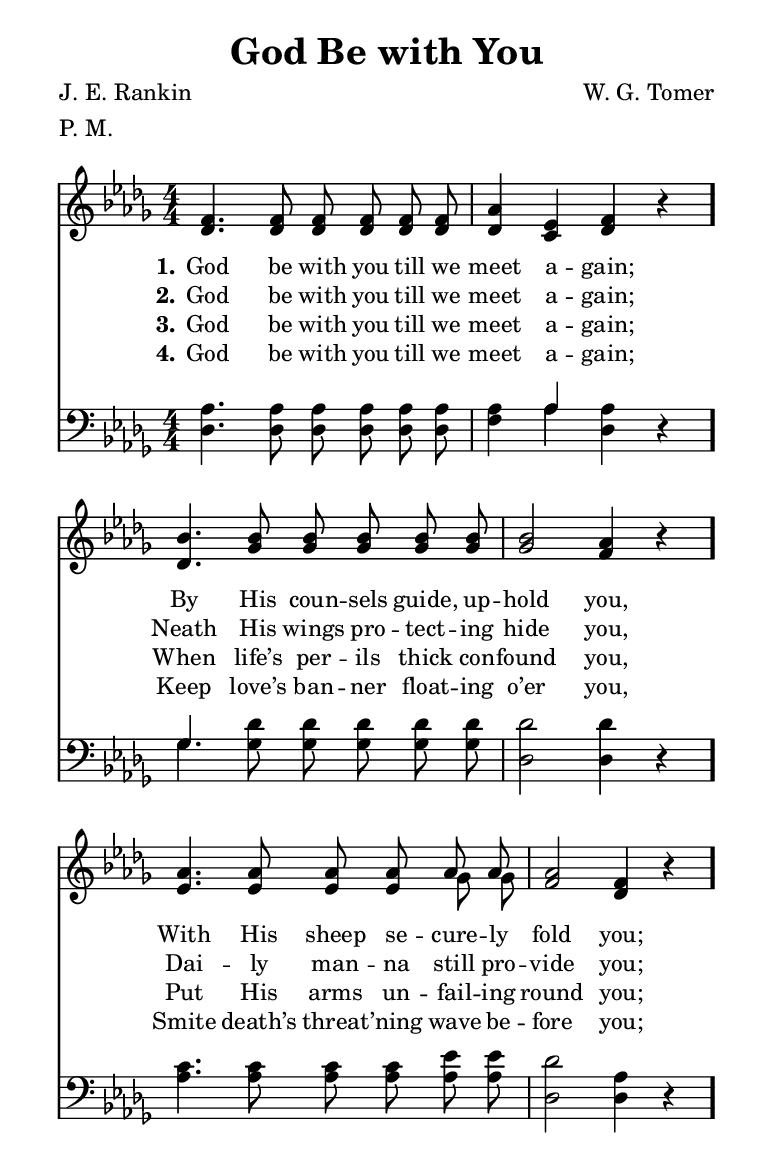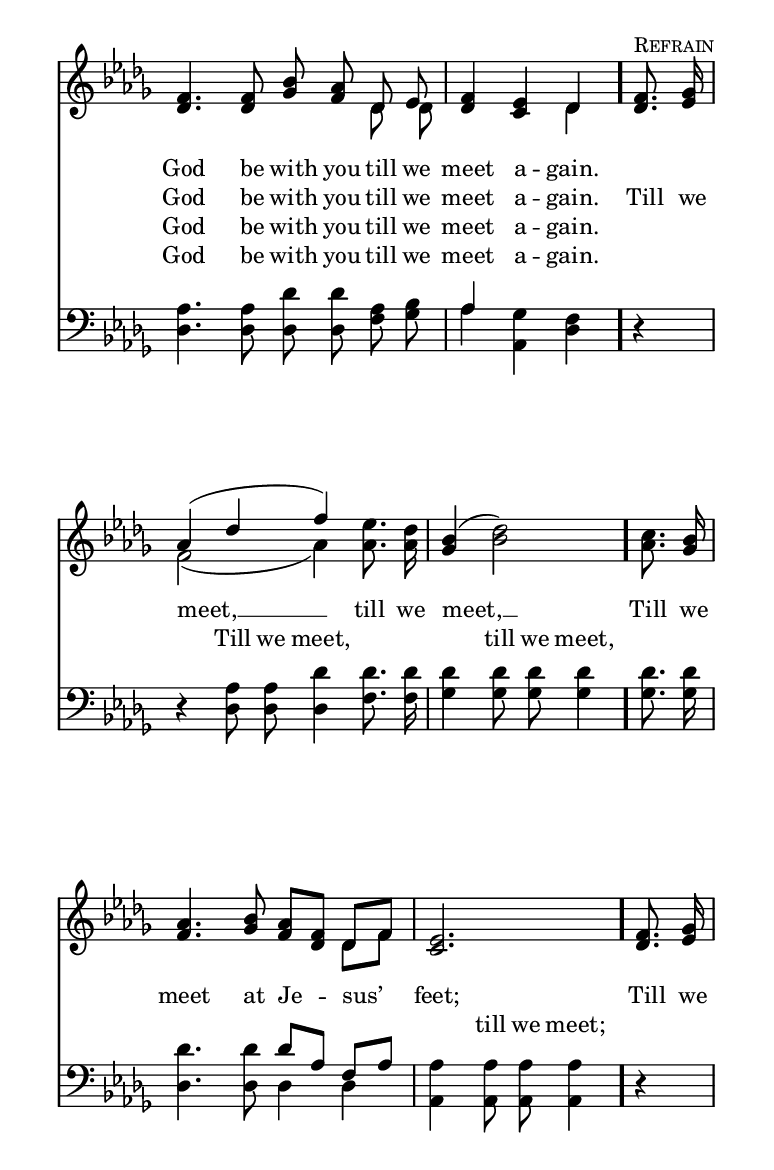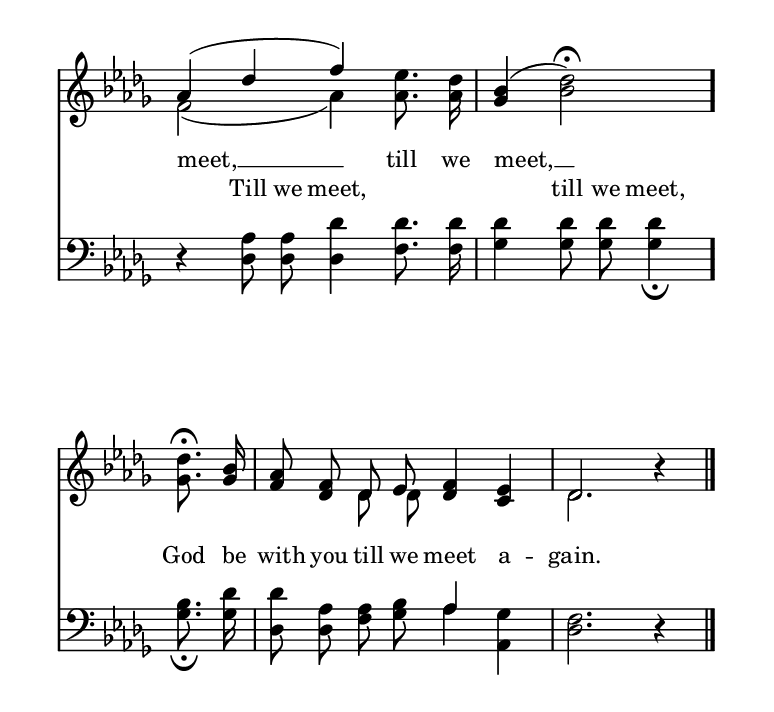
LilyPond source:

\include "common/global.ily"
\paper {
  \include "common/paper.ily"
  ragged-last-bottom = ##t
  system-count = #(cond (is-eogsized 7) (#t #f))
  systems-per-page = #(cond (is-eogsized 5) (#t #f))
}

\header{
  hymnnumber = "159"
  title = "God Be with You"
  tunename = ""
  meter = "P. M."
  poet = "J. E. Rankin"
  composer = "W. G. Tomer"
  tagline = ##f
}

ta = { \tempo 4=80 }
tb = { \tempo 4=40 }

global = {
  \include "common/overrides.ily"
  \override Staff.TimeSignature.style = #'numbered
  \time 4/4
  \override Score.MetronomeMark.transparent = ##t % hide all fermata changes too
  \ta
  \key des \major
  \autoBeamOff
}

notesSoprano = {
\global
\relative c' {

  f4. f8 f f f f | aes4 ees f r4 |
  bes4. bes8 bes bes bes bes | bes2 aes4 r4 |
  aes4. aes8 aes aes aes aes | aes2 f4 r4 |
  f4. f8 bes aes des, ees | f4 ees des

  << s^\markup { \small \caps "Refrain" }
  { f8. ges16 | aes4( des f) ees8. des16 | bes4( des2) } >>
  c8. bes16 | aes4. bes8 aes[ f] des[ f] | ees2.
  f8. ges16 | aes4( des f) ees8. des16 | bes4( des2) \fermata
  des8. \fermata bes16 | aes8 f des ees f4 ees | des2. r4

  \bar "|."

}
}

notesAlto = {
\global
\relative e' {

  des4. des8 des des des des | des4 c des r |
  des4. ges8 ges ges ges ges | ges2 f4 r |
  ees4. ees8 ees ees ges ges | f2 des4 r |
  des4. des8 ges f des des | des4 c des

  des8. ees16 | f2( aes4) aes8. aes16 | ges4( bes2)
  aes8. ges16 | f4. ges8 f[ des] des[ f] | c2.
  des8. ees16 | f2( aes4) aes8. aes16 | ges4( bes2)
  ges8. ges16 | f8 des des des des4 c | des2. r4

}
}

notesTenor = {
\global
\relative a {

  aes4. aes8 aes aes aes aes | aes4 aes aes r |
  ges4. des'8 des des des des | des2 des4 r |
  c4. c8 c c ees ees | des2 aes4 r |
  aes4. aes8 des des aes bes | aes4 ges f

  r4 | r4 aes8 aes des4 des8. des16 | des4 des8 des des4
  des8. des16 | des4. des8 des[ aes] f[ aes] | aes4 aes8 aes8 aes4
  r4 | r4 aes8 aes des4 des8. des16 | des4 des8 des des4
  bes8. des16 | des8 aes aes bes aes4 ges | f2. r4

}
}

notesBass = {
\global
\relative f {

  des4. des8 des des des des | f4 aes des, r |
  ges4. ges8 ges ges ges ges | des2 des4 r |
  aes'4. aes8 aes aes aes aes | des,2 des4 r |
  des4. des8 des des f ges | aes4 aes, des

  r4 | r des8 des des4 f8. f16 | ges4 ges8 ges ges4
  ges8. ges16 | des4. des8 des4 des | aes4 aes8 aes aes4 r4 |
  r4 des8 des des4 f8. f16 | ges4 ges8 ges \tb ges4_\fermata
  ges8._\fermata \ta ges16 | des8 des f ges aes4 aes, | des2. r4

}
}

Refrain = \lyricmode {

Till we meet, __ till we meet, __  \bar "."
Till we meet at Je -- sus’ feet; \bar "."
Till we meet, __ till we meet, __ \bar "."
God be with you till we meet a -- gain. \bar "."

}

wordsA = \lyricmode {
\set stanza = "1."

God be with you till we meet a -- gain; \bar "."
By His coun -- sels guide, up -- hold you, \bar "."
With His sheep se -- cure -- ly fold you; \bar "."
God be with you till we meet a -- gain. \bar "."

}

wordsB = \lyricmode {
\set stanza = "2."

God be with you till we meet a -- gain;
Neath His wings pro -- tect -- ing hide you,
Dai -- ly man -- na still pro -- vide you;
God be with you till we meet a -- gain.

\Refrain

}

wordsC = \lyricmode {
\set stanza = "3."

God be with you till we meet a -- gain;
When life’s per -- ils thick con -- found you,
Put His arms un -- fail -- ing round you;
God be with you till we meet a -- gain.

}

wordsD = \lyricmode {
\set stanza = "4."

God be with you till we meet a -- gain;
Keep love’s ban -- ner float -- ing o’er you,
Smite death’s threat -- ’ning wave be -- fore you;
God be with you till we meet a -- gain.

}

underWords = \lyricmode {

{ \repeat unfold 34 { \skip 4 } }
Till we meet,
{ \repeat unfold 3 { \skip 4 } }
till we meet,
{ \repeat unfold 7 { \skip 4 } }
till we meet;
Till we meet,
{ \repeat unfold 3 { \skip 4 } }
till we meet,

}

\score {
  \context ChoirStaff <<
    \context Staff = upper <<
      \set Staff.autoBeaming = ##f
      \set ChoirStaff.systemStartDelimiter = #'SystemStartBar
      \set ChoirStaff.printPartCombineTexts = ##f
      \partcombine #'(2 . 11) \notesSoprano \notesAlto
      \context NullVoice = sopranos { \voiceOne << \notesSoprano >> }
      \context Lyrics = one   \lyricsto sopranos \wordsA
      \context Lyrics = two   \lyricsto sopranos \wordsB
      \context Lyrics = three \lyricsto sopranos \wordsC
      \context Lyrics = four  \lyricsto sopranos \wordsD
    >>
    \context Staff = men <<
      \set Staff.autoBeaming = ##f
      \clef bass
      \set ChoirStaff.printPartCombineTexts = ##f
      \partcombine #'(2 . 11) \notesTenor \notesBass
      \context NullVoice = tenors { \voiceOne << \notesTenor >> }
    >>
    \context Lyrics = three \lyricsto tenors \underWords
  >>
  \layout {
    \include "common/layout.ily"
  }
  \midi{
    \include "common/midi.ily"
  }
}

\version "2.19.49"  % necessary for upgrading to future LilyPond versions.

% vi:set et ts=2 sw=2 ai nocindent syntax=lilypond:
